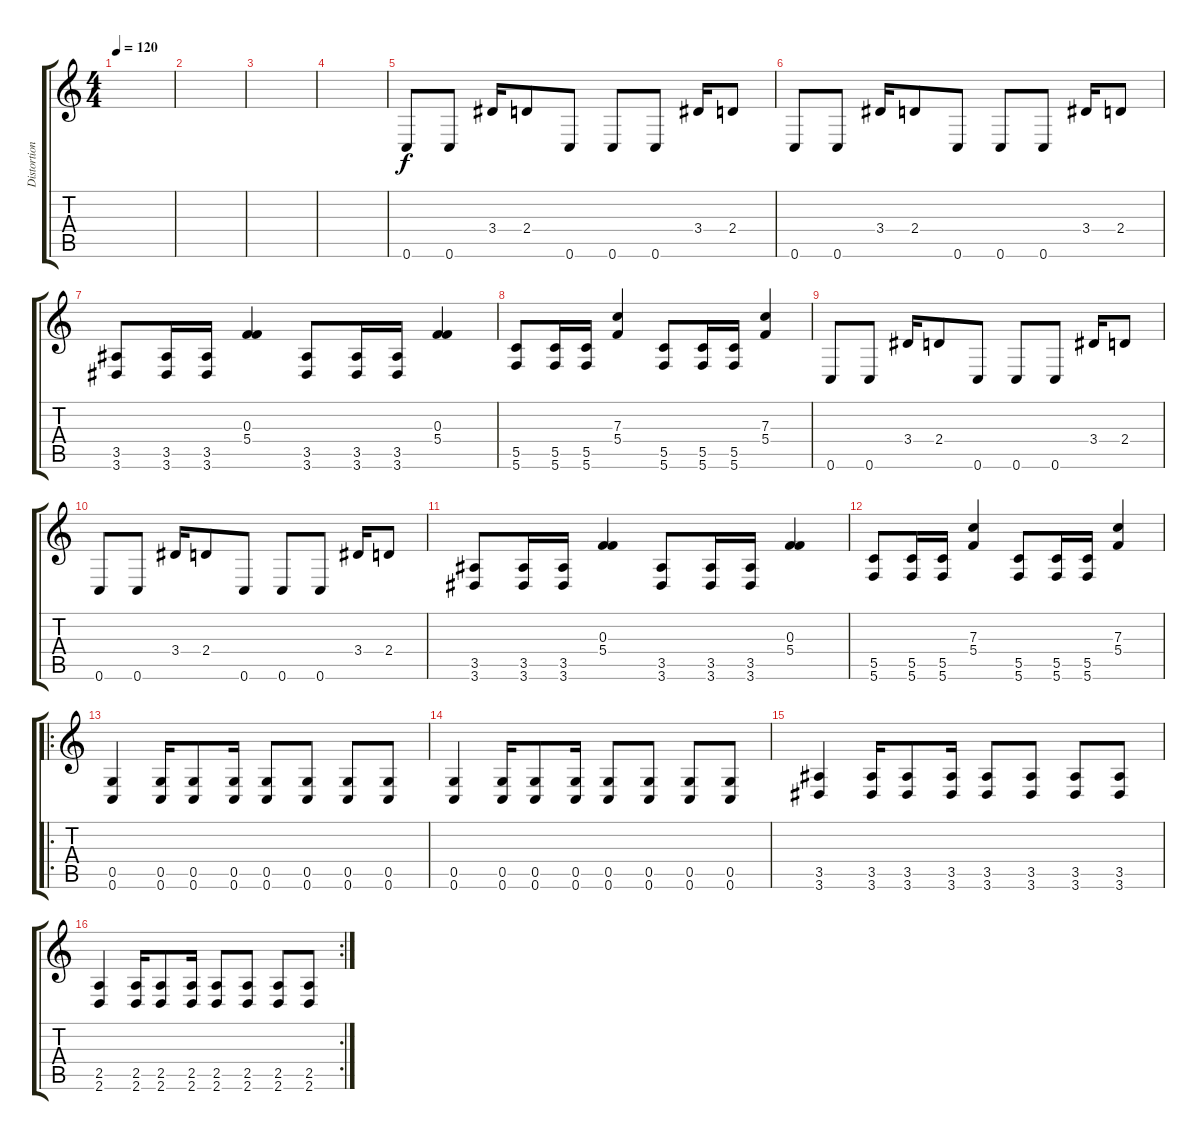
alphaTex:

\track ("Distortion Guitar" "Distortion") {instrument distortionguitar}
\staff {score tabs}
\tuning (D4 A3 F3 C3 G2 C2) {hide}
\ts (4 4)
\tempo 120
\clef g2
\ks c
|
|
|
|
0.6.8 0.6.8 3.4.16 2.4.8 0.6.8 0.6.8 0.6.8 3.4.16 2.4.8 |
0.6.8 0.6.8 3.4.16 2.4.8 0.6.8 0.6.8 0.6.8 3.4.16 2.4.8 |
(3.5 3.6).8 (3.5 3.6).16 (3.5 3.6).16 (0.3 5.4).4 (3.5 3.6).8 (3.5 3.6).16 (3.5 3.6).16 (0.3 5.4).4 |
(5.5 5.6).8 (5.5 5.6).16 (5.5 5.6).16 (7.3 5.4).4 (5.5 5.6).8 (5.5 5.6).16 (5.5 5.6).16 (7.3 5.4).4 |
0.6.8 0.6.8 3.4.16 2.4.8 0.6.8 0.6.8 0.6.8 3.4.16 2.4.8 |
0.6.8 0.6.8 3.4.16 2.4.8 0.6.8 0.6.8 0.6.8 3.4.16 2.4.8 |
(3.5 3.6).8 (3.5 3.6).16 (3.5 3.6).16 (0.3 5.4).4 (3.5 3.6).8 (3.5 3.6).16 (3.5 3.6).16 (0.3 5.4).4 |
(5.5 5.6).8 (5.5 5.6).16 (5.5 5.6).16 (7.3 5.4).4 (5.5 5.6).8 (5.5 5.6).16 (5.5 5.6).16 (7.3 5.4).4 |
\ro
(0.5 0.6).4 (0.5 0.6).16 (0.5 0.6).8 (0.5 0.6).16 (0.5 0.6).8 (0.5 0.6).8 (0.5 0.6).8 (0.5 0.6).8 |
(0.5 0.6).4 (0.5 0.6).16 (0.5 0.6).8 (0.5 0.6).16 (0.5 0.6).8 (0.5 0.6).8 (0.5 0.6).8 (0.5 0.6).8 |
(3.5 3.6).4 (3.5 3.6).16 (3.5 3.6).8 (3.5 3.6).16 (3.5 3.6).8 (3.5 3.6).8 (3.5 3.6).8 (3.5 3.6).8 |
\rc 2
(2.5 2.6).4 (2.5 2.6).16 (2.5 2.6).8 (2.5 2.6).16 (2.5 2.6).8 (2.5 2.6).8 (2.5 2.6).8 (2.5 2.6).8
